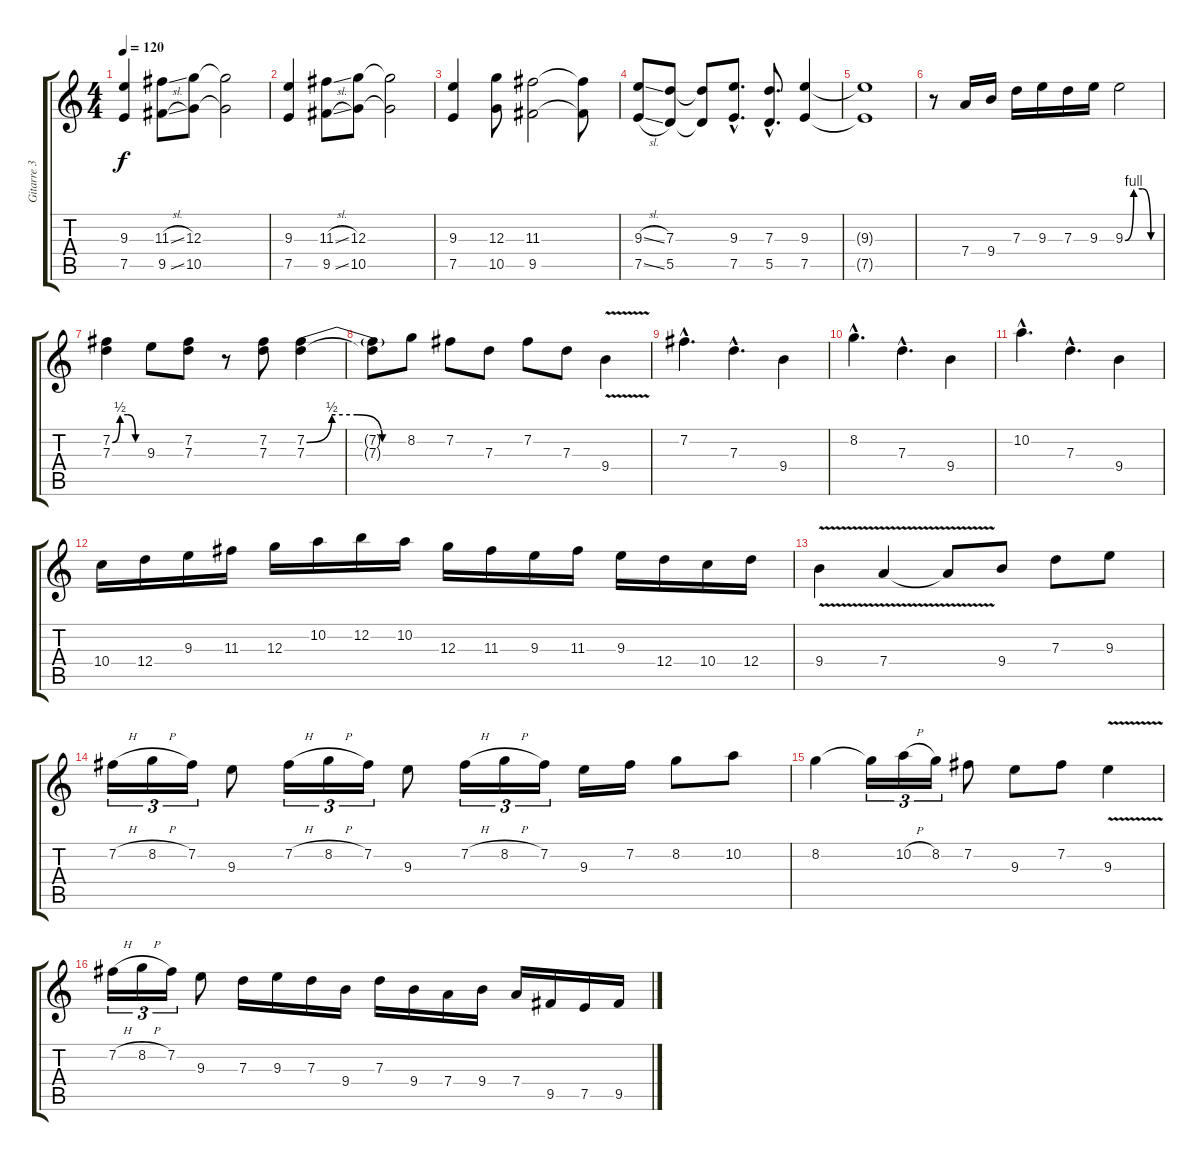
\track ("Gitarre 3" "Gitarre 3") {instrument distortionguitar}
\staff {score tabs}
\tuning (E4 B3 G3 D3 A2 E2) {hide}
\ts (4 4)
\tempo 120
\clef g2
\ks c
(9.3 7.5).4{dy f} (11.3{sl} 9.5{sl}).8 (12.3 10.5).8 (12.3{t} 10.5{t}).2 |
(9.3 7.5).4 (11.3{sl} 9.5{sl}).8 (12.3 10.5).8 (12.3{t} 10.5{t}).2 |
(9.3 7.5).4 (12.3 10.5).8 (11.3 9.5).2 (11.3{t} 9.5{t}).8 |
(9.3{sl} 7.5{sl}).8 (7.3 5.5).8 (7.3{t} 5.5{t}).8 (9.3{hac} 7.5{hac}).8{d} (7.3{hac} 5.5{hac}).8{d} (9.3 7.5).4 |
(9.3{t} 7.5{t}).1 |
r.8 7.4.16 9.4.16 7.3.16 9.3.16 7.3.16 9.3.16 9.3{be (custom 0 0 15 4 30 4 45 0 60 0)}.2 |
(7.2{be (custom 0 0 15 2 30 2 45 0 60 0)} 7.3).4 9.3.8 (7.2 7.3).8 r.8 (7.2 7.3).8 (7.2{be (custom 0 0 15 2 30 2 45 0 60 0)} 7.3).4 |
(7.2{t} 7.3{t}).8 8.2.8 7.2.8 7.3.8 7.2.8 7.3.8 9.4{v}.4 |
7.2{hac}.4{d} 7.3{hac}.4{d} 9.4.4 |
8.2{hac}.4{d} 7.3{hac}.4{d} 9.4.4 |
10.2{hac}.4{d} 7.3{hac}.4{d} 9.4.4 |
10.4.16 12.4.16 9.3.16 11.3.16 12.3.16 10.2.16 12.2.16 10.2.16 12.3.16 11.3.16 9.3.16 11.3.16 9.3.16 12.4.16 10.4.16 12.4.16 |
9.4{v}.4 7.4{v}.4 7.4{t}.8 9.4.8 7.3.8 9.3.8 |
7.2{h}.16{tu (3 2)} 8.2{h}.16{tu (3 2)} 7.2.16{tu (3 2)} 9.3.8 7.2{h}.16{tu (3 2)} 8.2{h}.16{tu (3 2)} 7.2.16{tu (3 2)} 9.3.8 7.2{h}.16{tu (3 2)} 8.2{h}.16{tu (3 2)} 7.2.16{tu (3 2)} 9.3.16 7.2.16 8.2.8 10.2.8 |
8.2.4 8.2{t}.16{tu (3 2)} 10.2{h}.16{tu (3 2)} 8.2.16{tu (3 2)} 7.2.8 9.3.8 7.2.8 9.3{v}.4 |
7.2{h}.16{tu (3 2)} 8.2{h}.16{tu (3 2)} 7.2.16{tu (3 2)} 9.3.8 7.3.16 9.3.16 7.3.16 9.4.16 7.3.16 9.4.16 7.4.16 9.4.16 7.4.16 9.5.16 7.5.16 9.5.16
